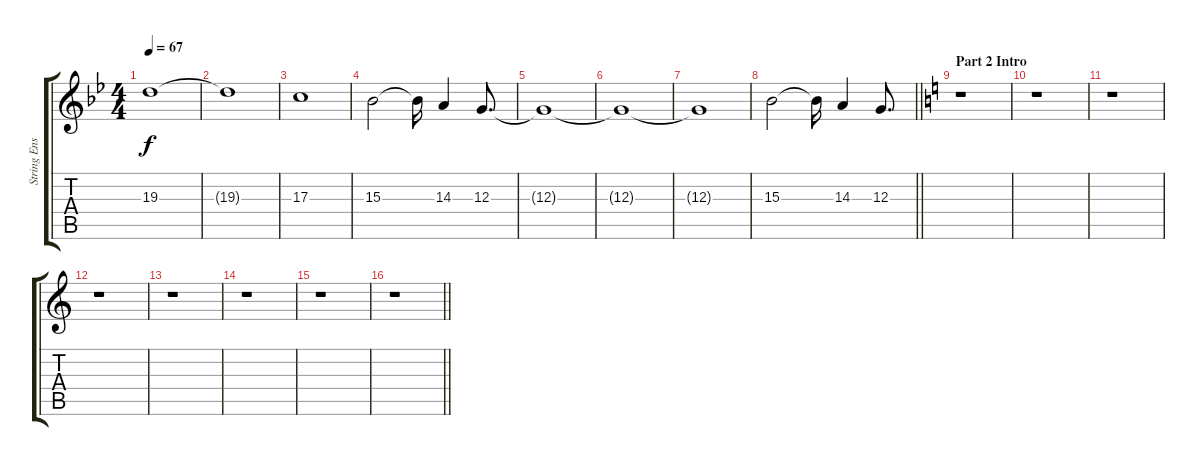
\track ("String Ensemble 2" "String Ens") {instrument stringensemble1}
\staff {score tabs}
\tuning (E4 B3 G3 D3 A2 D2) {hide}
\ts (4 4)
\tempo 67
\clef g2
\ks bb
19.3.1{dy f} |
19.3{t}.1 |
17.3.1 |
15.3.2 15.3{t}.16 14.3.4 12.3.8{d} |
12.3{t}.1{volume 5} |
12.3{t}.1 |
12.3{t}.1 |
\barLineRight lightlight
15.3.2 15.3{t}.16 14.3.4 12.3.8{d} |
\section ("" "Part 2 Intro")
\ks c
r.1 |
r.1 |
r.1 |
r.1 |
r.1 |
r.1 |
r.1 |
\barLineRight lightlight
r.1
